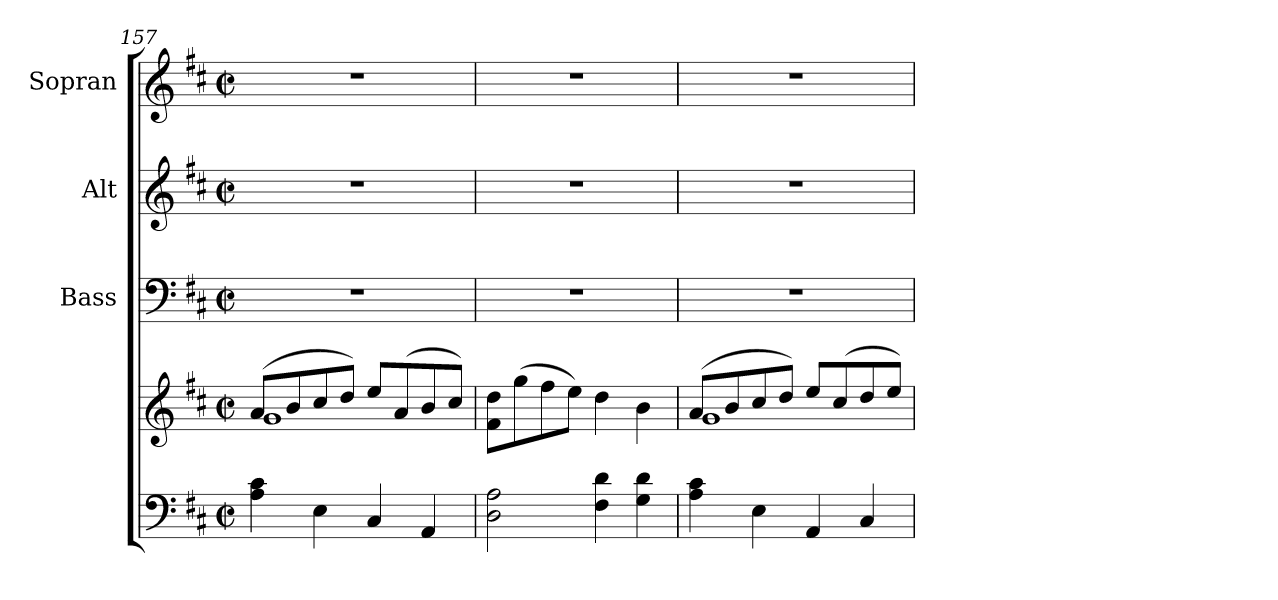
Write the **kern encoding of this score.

**kern	**kern	**kern	**kern	**kern
*part4	*part4	*part3	*part2	*part1
*staff5	*staff4	*staff3	*staff2	*staff1
*	*	*I"Bass	*I"Alt	*I"Sopran
*	*	*I'B.	*I'A.	*I'S.
*clefF4	*clefG2	*clefF4	*clefG2	*clefG2
*k[f#c#]	*k[f#c#]	*k[f#c#]	*k[f#c#]	*k[f#c#]
*D:	*D:	*D:	*D:	*D:
*M2/2	*M2/2	*M2/2	*M2/2	*M2/2
*met(c|)	*met(c|)	*met(c|)	*met(c|)	*met(c|)
=157	=157	=157	=157	=157
*	*^	*	*	*
4A\ 4c#\	(>8a/L	1g	1r	1r	1r
.	8b/	.	.	.	.
4E\	8cc#/	.	.	.	.
.	8dd/J)	.	.	.	.
4C#/	8ee/L	.	.	.	.
.	(>8a/	.	.	.	.
4AA/	8b/	.	.	.	.
.	8cc#/J)	.	.	.	.
*	*v	*v	*	*	*
=158	=158	=158	=158	=158
2D\ 2A\	8f#\ 8dd\L	1r	1r	1r
.	(>8gg\	.	.	.
.	8ff#\	.	.	.
.	8ee\J)	.	.	.
4F#\ 4d\	4dd\	.	.	.
4G\ 4d\	4b\	.	.	.
=159	=159	=159	=159	=159
*	*^	*	*	*
4A\ 4c#\	(>8a/L	1g	1r	1r	1r
.	8b/	.	.	.	.
4E\	8cc#/	.	.	.	.
.	8dd/J)	.	.	.	.
4AA/	8ee/L	.	.	.	.
.	(>8cc#/	.	.	.	.
4C#/	8dd/	.	.	.	.
.	8ee/J)	.	.	.	.
*	*v	*v	*	*	*
=	=	=	=	=
*-	*-	*-	*-	*-
